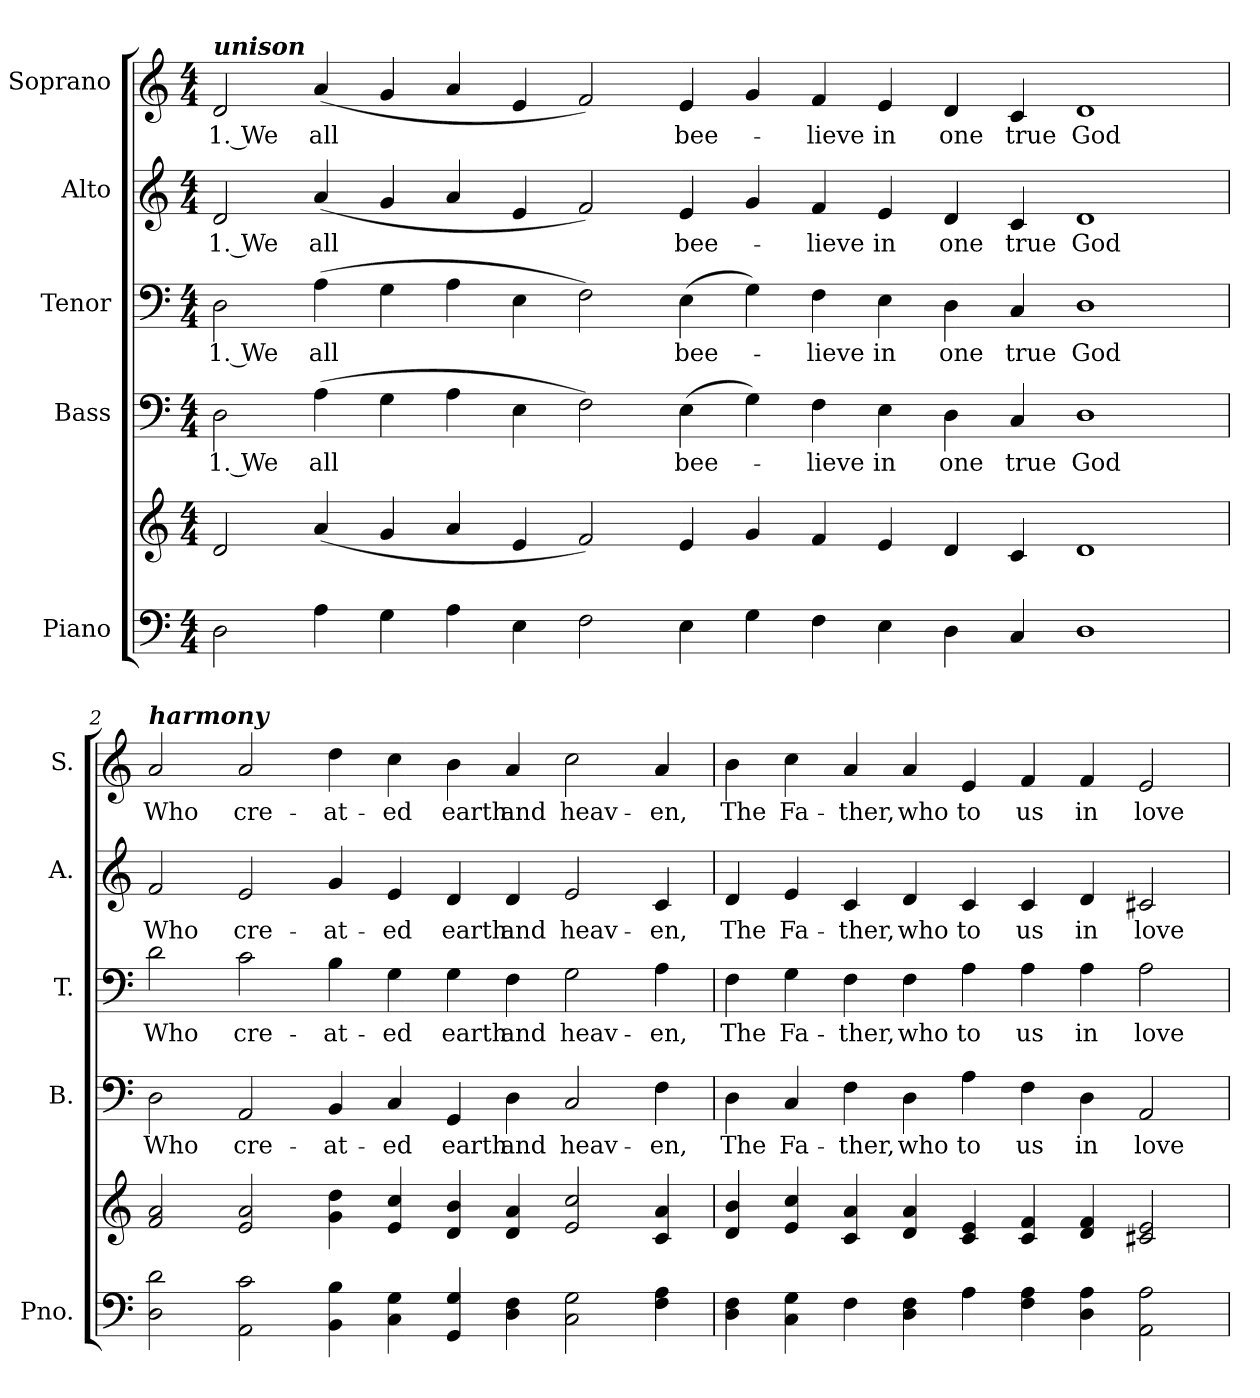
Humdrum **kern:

**kern	**kern	**kern	**text	**kern	**text	**kern	**text	**kern	**text
*part5	*part5	*part4	*part4	*part3	*part3	*part2	*part2	*part1	*part1
*staff6	*staff5	*staff4	*staff4	*staff3	*staff3	*staff2	*staff2	*staff1	*staff1
*I"Piano	*	*I"Bass	*	*I"Tenor	*	*I"Alto	*	*I"Soprano	*
*I'Pno.	*	*I'B.	*	*I'T.	*	*I'A.	*	*I'S.	*
!!LO:PB:g=z
*clefF4	*clefG2	*clefF4	*	*clefF4	*	*clefG2	*	*clefG2	*
*k[]	*k[]	*k[]	*	*k[]	*	*k[]	*	*k[]	*
*C:	*C:	*C:	*	*C:	*	*C:	*	*C:	*
*M4/4	*M4/4	*M4/4	*	*M4/4	*	*M4/4	*	*M4/4	*
*MM150	*MM150	*MM150	*	*MM150	*	*MM150	*	*MM150	*
=1	=1	=1	=1	=1	=1	=1	=1	=1	=1
!	!	!	!LO:LY:b:color=#000000	!	!	!	!	!	!
!	!	!	!	!	!LO:LY:b:color=#000000	!	!	!	!
!	!	!	!	!	!	!	!LO:LY:b:color=#000000	!	!
!	!	!	!	!	!	!	!	!LO:TX:a:Bi:t=unison	!
!	!	!	!	!	!	!	!	!	!LO:LY:b:color=#000000
2Di\	2di/	2Di\	1. We	2Di\	1. We	2di/	1. We	2di/	1. We
!	!	!	!LO:LY:b:color=#000000	!	!	!	!	!	!
!	!	!	!	!	!LO:LY:b:color=#000000	!	!	!	!
!	!	!	!	!	!	!	!LO:LY:b:color=#000000	!	!
!	!	!	!	!	!	!	!	!	!LO:LY:b:color=#000000
4Ai\	(4ai/	(4Ai\	all	(4Ai\	all	(4ai/	all	(4ai/	all
4Gi\	4gi/	4Gi\	.	4Gi\	.	4gi/	.	4gi/	.
4Ai\	4ai/	4Ai\	.	4Ai\	.	4ai/	.	4ai/	.
4Ei\	4ei/	4Ei\	.	4Ei\	.	4ei/	.	4ei/	.
2Fi\	2fi/)	2Fi\)	.	2Fi\)	.	2fi/)	.	2fi/)	.
!	!	!	!LO:LY:b:color=#000000	!	!	!	!	!	!
!	!	!	!	!	!LO:LY:b:color=#000000	!	!	!	!
!	!	!	!	!	!	!	!LO:LY:b:color=#000000	!	!
!	!	!	!	!	!	!	!	!	!LO:LY:b:color=#000000
4Ei\	4ei/	(4Ei\	bee-	(4Ei\	bee-	4ei/	bee-	4ei/	bee-
4Gi\	4gi/	4Gi\)	.	4Gi\)	.	4gi/	.	4gi/	.
!	!	!	!LO:LY:b:color=#000000	!	!	!	!	!	!
!	!	!	!	!	!LO:LY:b:color=#000000	!	!	!	!
!	!	!	!	!	!	!	!LO:LY:b:color=#000000	!	!
!	!	!	!	!	!	!	!	!	!LO:LY:b:color=#000000
4Fi\	4fi/	4Fi\	-lieve	4Fi\	-lieve	4fi/	-lieve	4fi/	-lieve
!	!	!	!LO:LY:b:color=#000000	!	!	!	!	!	!
!	!	!	!	!	!LO:LY:b:color=#000000	!	!	!	!
!	!	!	!	!	!	!	!LO:LY:b:color=#000000	!	!
!	!	!	!	!	!	!	!	!	!LO:LY:b:color=#000000
4Ei\	4ei/	4Ei\	in	4Ei\	in	4ei/	in	4ei/	in
!	!	!	!LO:LY:b:color=#000000	!	!	!	!	!	!
!	!	!	!	!	!LO:LY:b:color=#000000	!	!	!	!
!	!	!	!	!	!	!	!LO:LY:b:color=#000000	!	!
!	!	!	!	!	!	!	!	!	!LO:LY:b:color=#000000
4Di\	4di/	4Di\	one	4Di\	one	4di/	one	4di/	one
!	!	!	!LO:LY:b:color=#000000	!	!	!	!	!	!
!	!	!	!	!	!LO:LY:b:color=#000000	!	!	!	!
!	!	!	!	!	!	!	!LO:LY:b:color=#000000	!	!
!	!	!	!	!	!	!	!	!	!LO:LY:b:color=#000000
4Ci/	4ci/	4Ci/	true	4Ci/	true	4ci/	true	4ci/	true
!	!	!	!LO:LY:b:color=#000000	!	!	!	!	!	!
!	!	!	!	!	!LO:LY:b:color=#000000	!	!	!	!
!	!	!	!	!	!	!	!LO:LY:b:color=#000000	!	!
!	!	!	!	!	!	!	!	!	!LO:LY:b:color=#000000
1Di	1di	1Di	God	1Di	God	1di	God	1di	God
!!LO:PB:g=z
=2	=2	=2	=2	=2	=2	=2	=2	=2	=2
!	!	!	!LO:LY:b:color=#000000	!	!	!	!	!	!
!	!	!	!	!	!LO:LY:b:color=#000000	!	!	!	!
!	!	!	!	!	!	!	!LO:LY:b:color=#000000	!	!
!	!	!	!	!	!	!	!	!LO:TX:a:Bi:t=harmony	!
!	!	!	!	!	!	!	!	!	!LO:LY:b:color=#000000
2Di\ 2di	2fi/ 2ai	2Di\	Who	2di\	Who	2fi/	Who	2ai/	Who
!	!	!	!LO:LY:b:color=#000000	!	!	!	!	!	!
!	!	!	!	!	!LO:LY:b:color=#000000	!	!	!	!
!	!	!	!	!	!	!	!LO:LY:b:color=#000000	!	!
!	!	!	!	!	!	!	!	!	!LO:LY:b:color=#000000
2AAi\ 2ci	2ei/ 2ai	2AAi/	cre-	2ci\	cre-	2ei/	cre-	2ai/	cre-
!	!	!	!LO:LY:b:color=#000000	!	!	!	!	!	!
!	!	!	!	!	!LO:LY:b:color=#000000	!	!	!	!
!	!	!	!	!	!	!	!LO:LY:b:color=#000000	!	!
!	!	!	!	!	!	!	!	!	!LO:LY:b:color=#000000
4BBi\ 4Bi	4gi\ 4ddi	4BBi/	-at-	4Bi\	-at-	4gi/	-at-	4ddi\	-at-
!	!	!	!LO:LY:b:color=#000000	!	!	!	!	!	!
!	!	!	!	!	!LO:LY:b:color=#000000	!	!	!	!
!	!	!	!	!	!	!	!LO:LY:b:color=#000000	!	!
!	!	!	!	!	!	!	!	!	!LO:LY:b:color=#000000
4Ci\ 4Gi	4ei/ 4cci	4Ci/	-ed	4Gi\	-ed	4ei/	-ed	4cci\	-ed
!	!	!	!LO:LY:b:color=#000000	!	!	!	!	!	!
!	!	!	!	!	!LO:LY:b:color=#000000	!	!	!	!
!	!	!	!	!	!	!	!LO:LY:b:color=#000000	!	!
!	!	!	!	!	!	!	!	!	!LO:LY:b:color=#000000
4GGi/ 4Gi	4di/ 4bi	4GGi/	earth	4Gi\	earth	4di/	earth	4bi\	earth
!	!	!	!LO:LY:b:color=#000000	!	!	!	!	!	!
!	!	!	!	!	!LO:LY:b:color=#000000	!	!	!	!
!	!	!	!	!	!	!	!LO:LY:b:color=#000000	!	!
!	!	!	!	!	!	!	!	!	!LO:LY:b:color=#000000
4Di\ 4Fi	4di/ 4ai	4Di\	and	4Fi\	and	4di/	and	4ai/	and
!	!	!	!LO:LY:b:color=#000000	!	!	!	!	!	!
!	!	!	!	!	!LO:LY:b:color=#000000	!	!	!	!
!	!	!	!	!	!	!	!LO:LY:b:color=#000000	!	!
!	!	!	!	!	!	!	!	!	!LO:LY:b:color=#000000
2Ci\ 2Gi	2ei/ 2cci	2Ci/	heav-	2Gi\	heav-	2ei/	heav-	2cci\	heav-
!	!	!	!LO:LY:b:color=#000000	!	!	!	!	!	!
!	!	!	!	!	!LO:LY:b:color=#000000	!	!	!	!
!	!	!	!	!	!	!	!LO:LY:b:color=#000000	!	!
!	!	!	!	!	!	!	!	!	!LO:LY:b:color=#000000
4Fi\ 4Ai	4ci/ 4ai	4Fi\	-en,	4Ai\	-en,	4ci/	-en,	4ai/	-en,
!!LO:PB:g=z
=3	=3	=3	=3	=3	=3	=3	=3	=3	=3
!	!	!	!LO:LY:b:color=#000000	!	!	!	!	!	!
!	!	!	!	!	!LO:LY:b:color=#000000	!	!	!	!
!	!	!	!	!	!	!	!LO:LY:b:color=#000000	!	!
!	!	!	!	!	!	!	!	!	!LO:LY:b:color=#000000
4Di\ 4Fi	4di/ 4bi	4Di\	The	4Fi\	The	4di/	The	4bi\	The
!	!	!	!LO:LY:b:color=#000000	!	!	!	!	!	!
!	!	!	!	!	!LO:LY:b:color=#000000	!	!	!	!
!	!	!	!	!	!	!	!LO:LY:b:color=#000000	!	!
!	!	!	!	!	!	!	!	!	!LO:LY:b:color=#000000
4Ci\ 4Gi	4ei/ 4cci	4Ci/	Fa-	4Gi\	Fa-	4ei/	Fa-	4cci\	Fa-
!	!	!	!LO:LY:b:color=#000000	!	!	!	!	!	!
!	!	!	!	!	!LO:LY:b:color=#000000	!	!	!	!
!	!	!	!	!	!	!	!LO:LY:b:color=#000000	!	!
!	!	!	!	!	!	!	!	!	!LO:LY:b:color=#000000
4Fi\	4ci/ 4ai	4Fi\	-ther,	4Fi\	-ther,	4ci/	-ther,	4ai/	-ther,
!	!	!	!LO:LY:b:color=#000000	!	!	!	!	!	!
!	!	!	!	!	!LO:LY:b:color=#000000	!	!	!	!
!	!	!	!	!	!	!	!LO:LY:b:color=#000000	!	!
!	!	!	!	!	!	!	!	!	!LO:LY:b:color=#000000
4Di\ 4Fi	4di/ 4ai	4Di\	who	4Fi\	who	4di/	who	4ai/	who
!	!	!	!LO:LY:b:color=#000000	!	!	!	!	!	!
!	!	!	!	!	!LO:LY:b:color=#000000	!	!	!	!
!	!	!	!	!	!	!	!LO:LY:b:color=#000000	!	!
!	!	!	!	!	!	!	!	!	!LO:LY:b:color=#000000
4Ai\	4ci/ 4ei	4Ai\	to	4Ai\	to	4ci/	to	4ei/	to
!	!	!	!LO:LY:b:color=#000000	!	!	!	!	!	!
!	!	!	!	!	!LO:LY:b:color=#000000	!	!	!	!
!	!	!	!	!	!	!	!LO:LY:b:color=#000000	!	!
!	!	!	!	!	!	!	!	!	!LO:LY:b:color=#000000
4Fi\ 4Ai	4ci/ 4fi	4Fi\	us	4Ai\	us	4ci/	us	4fi/	us
!	!	!	!LO:LY:b:color=#000000	!	!	!	!	!	!
!	!	!	!	!	!LO:LY:b:color=#000000	!	!	!	!
!	!	!	!	!	!	!	!LO:LY:b:color=#000000	!	!
!	!	!	!	!	!	!	!	!	!LO:LY:b:color=#000000
4Di\ 4Ai	4di/ 4fi	4Di\	in	4Ai\	in	4di/	in	4fi/	in
!	!	!	!LO:LY:b:color=#000000	!	!	!	!	!	!
!	!	!	!	!	!LO:LY:b:color=#000000	!	!	!	!
!	!	!	!	!	!	!	!LO:LY:b:color=#000000	!	!
!	!	!	!	!	!	!	!	!	!LO:LY:b:color=#000000
2AAi\ 2Ai	2c#Xi/ 2ei	2AAi/	love	2Ai\	love	2c#Xi/	love	2ei/	love
=	=	=	=	=	=	=	=	=	=
*-	*-	*-	*-	*-	*-	*-	*-	*-	*-
